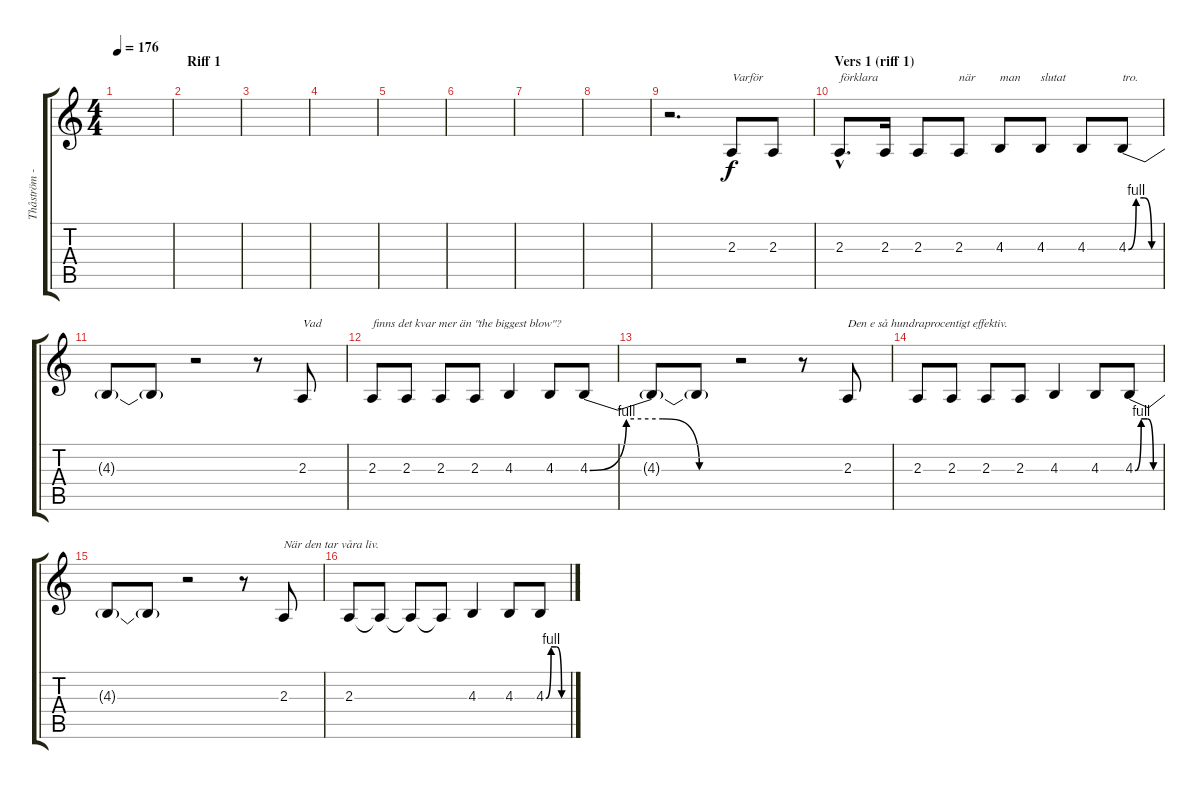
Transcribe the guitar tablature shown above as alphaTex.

\track ("Thåström - Sång" "Thåström -") {instrument lead6voice}
\staff {score tabs}
\tuning (E4 B3 G3 D3 A2 E2) {hide}
\ts (4 4)
\tempo 176
\clef g2
\ks c
|
\section ("" "Riff 1")
|
|
|
|
|
|
|
r.2{d} 2.3.8{txt "Varför"} 2.3.8 |
\section ("" "Vers 1 (riff 1)")
2.3{hac}.8{d txt "förklara"} 2.3.16 2.3.8 2.3.8{txt "när"} 4.3.8{txt "man"} 4.3.8{txt "slutat"} 4.3.8 4.3{be (custom 0 0 15 4 30 4 45 0 60 0)}.8{txt "tro."} |
4.3{t}.8 4.3{t}.8 r.2 r.8 2.3.8{txt "Vad"} |
2.3.8{txt "finns det kvar mer än \"the biggest blow\"?"} 2.3.8 2.3.8 2.3.8 4.3.4 4.3.8 4.3{be (custom 0 0 15 4 30 4 45 0 60 0)}.8 |
4.3{t}.8 4.3{t}.8 r.2 r.8 2.3.8{txt "Den e så hundraprocentigt effektiv."} |
2.3.8 2.3.8 2.3.8 2.3.8 4.3.4 4.3.8 4.3{be (custom 0 0 15 4 30 4 45 0 60 0)}.8 |
4.3{t}.8 4.3{t}.8 r.2 r.8 2.3.8{txt "När den tar våra liv."} |
2.3.8 2.3{t}.8 2.3{t}.8 2.3{t}.8 4.3.4 4.3.8 4.3{be (custom 0 0 15 4 30 4 45 0 60 0)}.8
